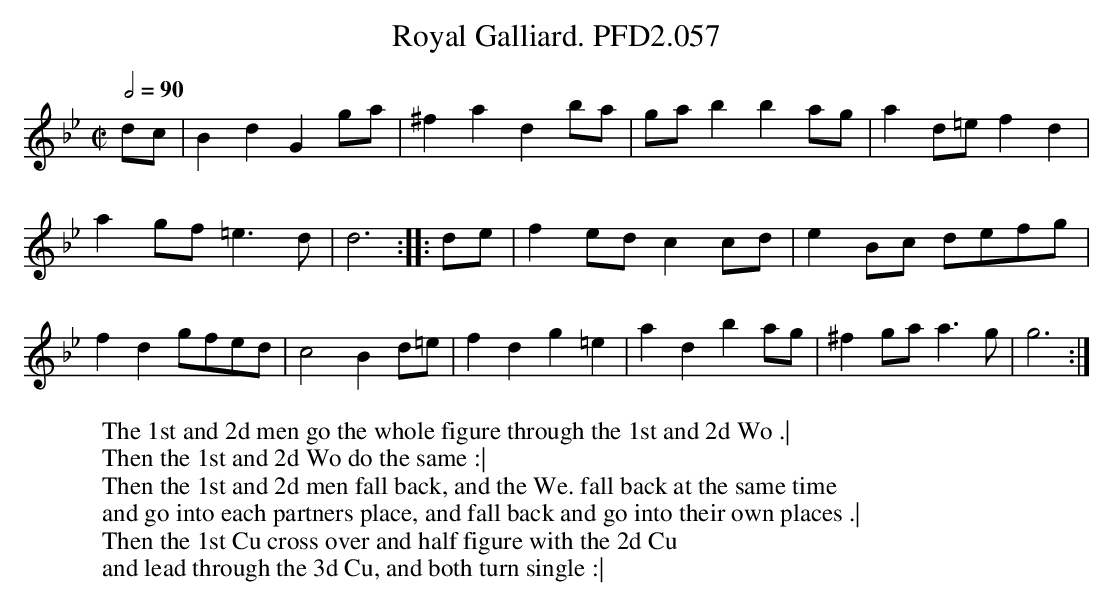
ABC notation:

X:1
T:Royal Galliard. PFD2.057
M:C|
L:1/8
Q:1/2=90
W:The 1st and 2d men go the whole figure through the 1st and 2d Wo .|
W:Then the 1st and 2d Wo do the same :|
W:Then the 1st and 2d men fall back, and the We. fall back at the same time
W:and go into each partners place, and fall back and go into their own places .|
W:Then the 1st Cu cross over and half figure with the 2d Cu
W:and lead through the 3d Cu, and both turn single :|
K:Gm
dc|B2d2G2ga|^f2a2d2ba|gab2b2ag|a2d=ef2d2|
a2gf=e3d|d6:||:de|f2edc2cd|e2Bc defg|
f2d2gfed|c4B2d=e|f2d2g2=e2|a2d2b2ag|^f2gaa3g|g6:|
